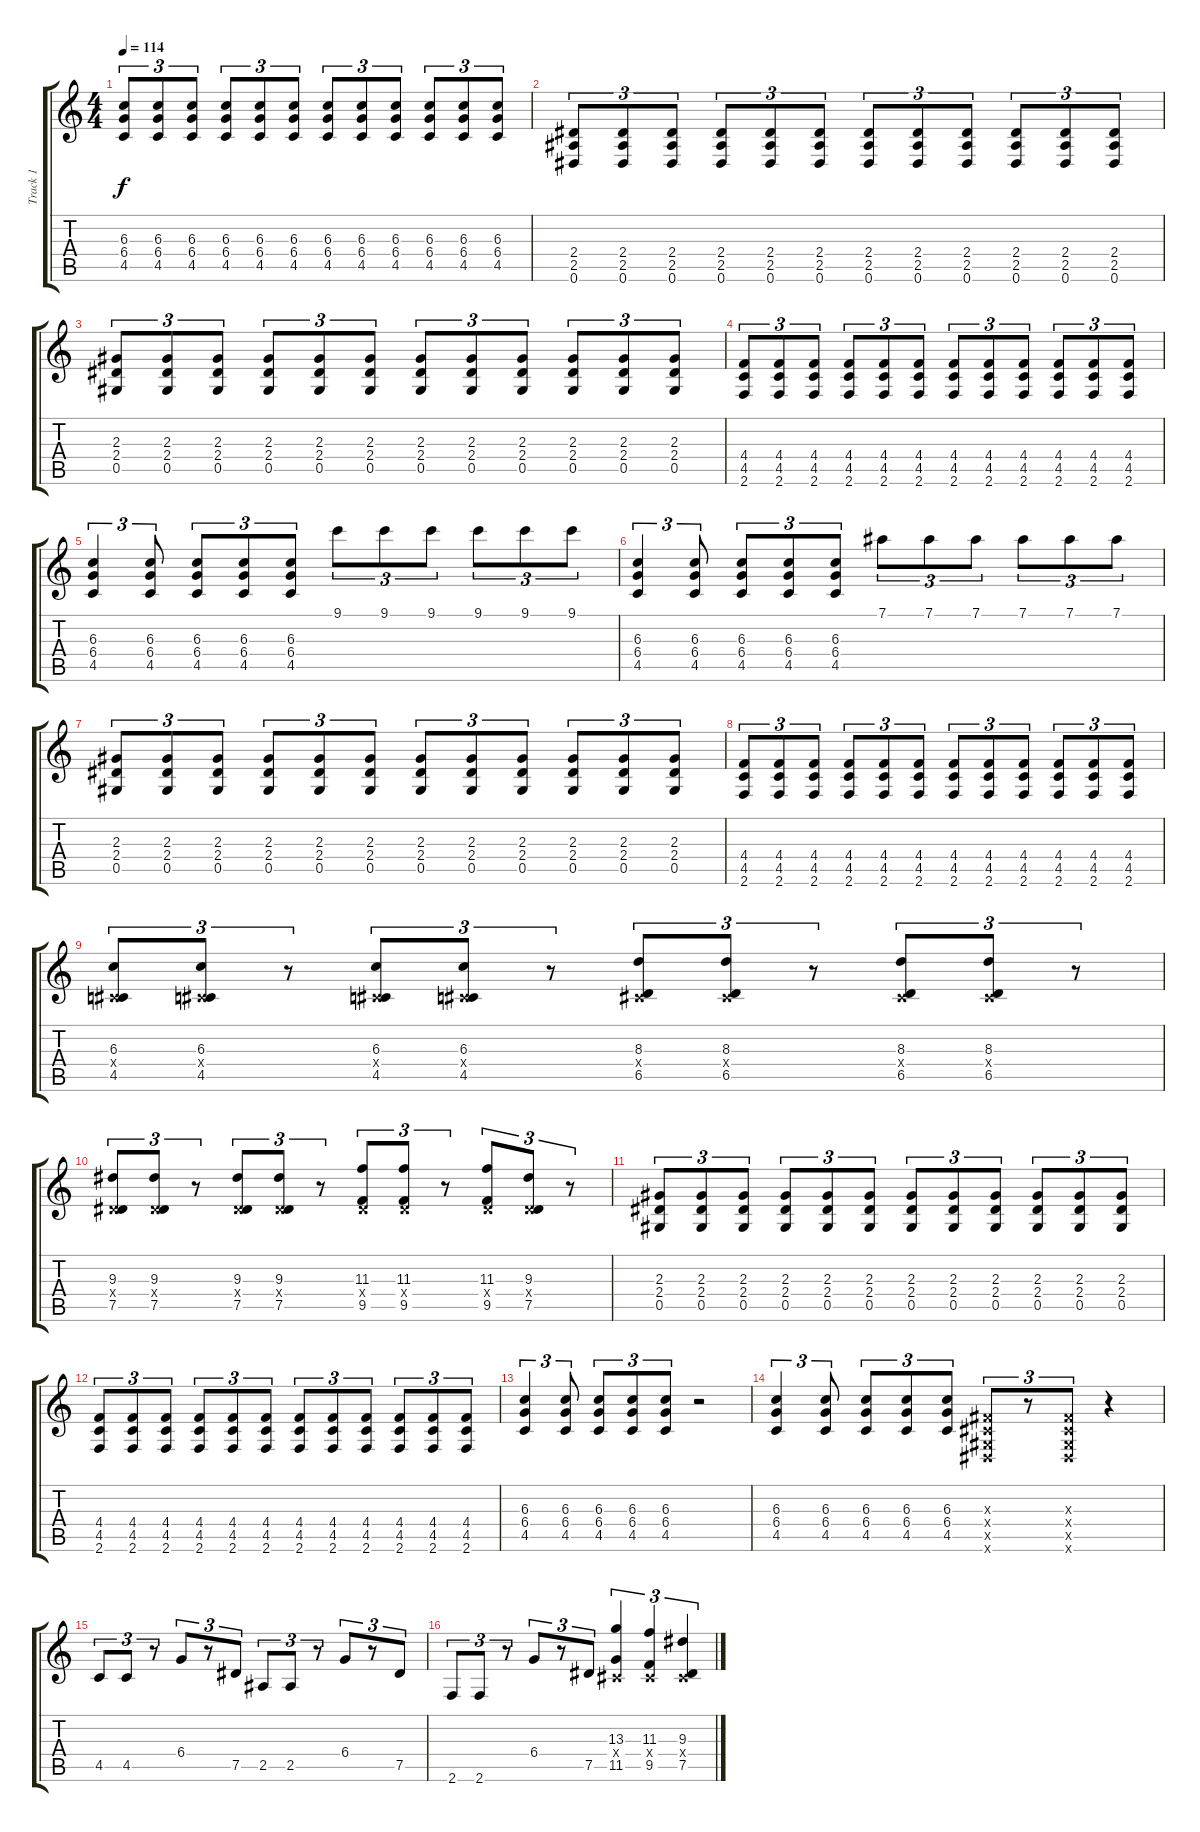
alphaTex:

\track ("Track 1" "Track 1") {instrument overdrivenguitar}
\staff {score tabs}
\tuning (Eb4 Bb3 Gb3 Db3 Ab2 Eb2) {hide}
\ts (4 4)
\tempo 114
\clef g2
\ks c
(6.3 6.4 4.5).8{tu (3 2) dy f} (6.3 6.4 4.5).8{tu (3 2)} (6.3 6.4 4.5).8{tu (3 2)} (6.3 6.4 4.5).8{tu (3 2)} (6.3 6.4 4.5).8{tu (3 2)} (6.3 6.4 4.5).8{tu (3 2)} (6.3 6.4 4.5).8{tu (3 2)} (6.3 6.4 4.5).8{tu (3 2)} (6.3 6.4 4.5).8{tu (3 2)} (6.3 6.4 4.5).8{tu (3 2)} (6.3 6.4 4.5).8{tu (3 2)} (6.3 6.4 4.5).8{tu (3 2)} |
(2.4 2.5 0.6).8{tu (3 2)} (2.4 2.5 0.6).8{tu (3 2)} (2.4 2.5 0.6).8{tu (3 2)} (2.4 2.5 0.6).8{tu (3 2)} (2.4 2.5 0.6).8{tu (3 2)} (2.4 2.5 0.6).8{tu (3 2)} (2.4 2.5 0.6).8{tu (3 2)} (2.4 2.5 0.6).8{tu (3 2)} (2.4 2.5 0.6).8{tu (3 2)} (2.4 2.5 0.6).8{tu (3 2)} (2.4 2.5 0.6).8{tu (3 2)} (2.4 2.5 0.6).8{tu (3 2)} |
(2.3 2.4 0.5).8{tu (3 2)} (2.3 2.4 0.5).8{tu (3 2)} (2.3 2.4 0.5).8{tu (3 2)} (2.3 2.4 0.5).8{tu (3 2)} (2.3 2.4 0.5).8{tu (3 2)} (2.3 2.4 0.5).8{tu (3 2)} (2.3 2.4 0.5).8{tu (3 2)} (2.3 2.4 0.5).8{tu (3 2)} (2.3 2.4 0.5).8{tu (3 2)} (2.3 2.4 0.5).8{tu (3 2)} (2.3 2.4 0.5).8{tu (3 2)} (2.3 2.4 0.5).8{tu (3 2)} |
(4.4 4.5 2.6).8{tu (3 2)} (4.4 4.5 2.6).8{tu (3 2)} (4.4 4.5 2.6).8{tu (3 2)} (4.4 4.5 2.6).8{tu (3 2)} (4.4 4.5 2.6).8{tu (3 2)} (4.4 4.5 2.6).8{tu (3 2)} (4.4 4.5 2.6).8{tu (3 2)} (4.4 4.5 2.6).8{tu (3 2)} (4.4 4.5 2.6).8{tu (3 2)} (4.4 4.5 2.6).8{tu (3 2)} (4.4 4.5 2.6).8{tu (3 2)} (4.4 4.5 2.6).8{tu (3 2)} |
(6.3 6.4 4.5).4{tu (3 2) volume 10} (6.3 6.4 4.5).8{tu (3 2)} (6.3 6.4 4.5).8{tu (3 2)} (6.3 6.4 4.5).8{tu (3 2)} (6.3 6.4 4.5).8{tu (3 2)} 9.1.8{tu (3 2)} 9.1.8{tu (3 2)} 9.1.8{tu (3 2)} 9.1.8{tu (3 2)} 9.1.8{tu (3 2)} 9.1.8{tu (3 2)} |
(6.3 6.4 4.5).4{tu (3 2)} (6.3 6.4 4.5).8{tu (3 2)} (6.3 6.4 4.5).8{tu (3 2)} (6.3 6.4 4.5).8{tu (3 2)} (6.3 6.4 4.5).8{tu (3 2)} 7.1.8{tu (3 2)} 7.1.8{tu (3 2)} 7.1.8{tu (3 2)} 7.1.8{tu (3 2)} 7.1.8{tu (3 2)} 7.1.8{tu (3 2)} |
(2.3 2.4 0.5).8{tu (3 2)} (2.3 2.4 0.5).8{tu (3 2)} (2.3 2.4 0.5).8{tu (3 2)} (2.3 2.4 0.5).8{tu (3 2)} (2.3 2.4 0.5).8{tu (3 2)} (2.3 2.4 0.5).8{tu (3 2)} (2.3 2.4 0.5).8{tu (3 2)} (2.3 2.4 0.5).8{tu (3 2)} (2.3 2.4 0.5).8{tu (3 2)} (2.3 2.4 0.5).8{tu (3 2)} (2.3 2.4 0.5).8{tu (3 2)} (2.3 2.4 0.5).8{tu (3 2)} |
(4.4 4.5 2.6).8{tu (3 2)} (4.4 4.5 2.6).8{tu (3 2)} (4.4 4.5 2.6).8{tu (3 2)} (4.4 4.5 2.6).8{tu (3 2)} (4.4 4.5 2.6).8{tu (3 2)} (4.4 4.5 2.6).8{tu (3 2)} (4.4 4.5 2.6).8{tu (3 2)} (4.4 4.5 2.6).8{tu (3 2)} (4.4 4.5 2.6).8{tu (3 2)} (4.4 4.5 2.6).8{tu (3 2)} (4.4 4.5 2.6).8{tu (3 2)} (4.4 4.5 2.6).8{tu (3 2)} |
(6.3 0.4{x} 4.5).8{tu (3 2)} (6.3 0.4{x} 4.5).8{tu (3 2)} r.8{tu (3 2)} (6.3 0.4{x} 4.5).8{tu (3 2)} (6.3 0.4{x} 4.5).8{tu (3 2)} r.8{tu (3 2)} (8.3 0.4{x} 6.5).8{tu (3 2)} (8.3 0.4{x} 6.5).8{tu (3 2)} r.8{tu (3 2)} (8.3 0.4{x} 6.5).8{tu (3 2)} (8.3 0.4{x} 6.5).8{tu (3 2)} r.8{tu (3 2)} |
(9.3 2.4{x} 7.5).8{tu (3 2)} (9.3 2.4{x} 7.5).8{tu (3 2)} r.8{tu (3 2)} (9.3 2.4{x} 7.5).8{tu (3 2)} (9.3 2.4{x} 7.5).8{tu (3 2)} r.8{tu (3 2)} (11.3 2.4{x} 9.5).8{tu (3 2)} (11.3 2.4{x} 9.5).8{tu (3 2)} r.8{tu (3 2)} (11.3 2.4{x} 9.5).8{tu (3 2)} (9.3 2.4{x} 7.5).8{tu (3 2)} r.8{tu (3 2)} |
(2.3 2.4 0.5).8{tu (3 2)} (2.3 2.4 0.5).8{tu (3 2)} (2.3 2.4 0.5).8{tu (3 2)} (2.3 2.4 0.5).8{tu (3 2)} (2.3 2.4 0.5).8{tu (3 2)} (2.3 2.4 0.5).8{tu (3 2)} (2.3 2.4 0.5).8{tu (3 2)} (2.3 2.4 0.5).8{tu (3 2)} (2.3 2.4 0.5).8{tu (3 2)} (2.3 2.4 0.5).8{tu (3 2)} (2.3 2.4 0.5).8{tu (3 2)} (2.3 2.4 0.5).8{tu (3 2)} |
(4.4 4.5 2.6).8{tu (3 2)} (4.4 4.5 2.6).8{tu (3 2)} (4.4 4.5 2.6).8{tu (3 2)} (4.4 4.5 2.6).8{tu (3 2)} (4.4 4.5 2.6).8{tu (3 2)} (4.4 4.5 2.6).8{tu (3 2)} (4.4 4.5 2.6).8{tu (3 2)} (4.4 4.5 2.6).8{tu (3 2)} (4.4 4.5 2.6).8{tu (3 2)} (4.4 4.5 2.6).8{tu (3 2)} (4.4 4.5 2.6).8{tu (3 2)} (4.4 4.5 2.6).8{tu (3 2)} |
(6.3 6.4 4.5).4{tu (3 2)} (6.3 6.4 4.5).8{tu (3 2)} (6.3 6.4 4.5).8{tu (3 2)} (6.3 6.4 4.5).8{tu (3 2)} (6.3 6.4 4.5).8{tu (3 2)} r.2 |
(6.3 6.4 4.5).4{tu (3 2)} (6.3 6.4 4.5).8{tu (3 2)} (6.3 6.4 4.5).8{tu (3 2)} (6.3 6.4 4.5).8{tu (3 2)} (6.3 6.4 4.5).8{tu (3 2)} (0.3{x} 0.4{x} 0.5{x} 0.6{x}).8{tu (3 2)} r.8{tu (3 2)} (0.3{x} 0.4{x} 0.5{x} 0.6{x}).8{tu (3 2)} r.4 |
4.5.8{tu (3 2)} 4.5.8{tu (3 2)} r.8{tu (3 2)} 6.4.8{tu (3 2)} r.8{tu (3 2)} 7.5.8{tu (3 2)} 2.5.8{tu (3 2)} 2.5.8{tu (3 2)} r.8{tu (3 2)} 6.4.8{tu (3 2)} r.8{tu (3 2)} 7.5.8{tu (3 2)} |
2.6.8{tu (3 2)} 2.6.8{tu (3 2)} r.8{tu (3 2)} 6.4.8{tu (3 2)} r.8{tu (3 2)} 7.5.8{tu (3 2)} (13.3 0.4{x} 11.5).4{tu (3 2)} (11.3 0.4{x} 9.5).4{tu (3 2)} (9.3 0.4{x} 7.5).4{tu (3 2)}
